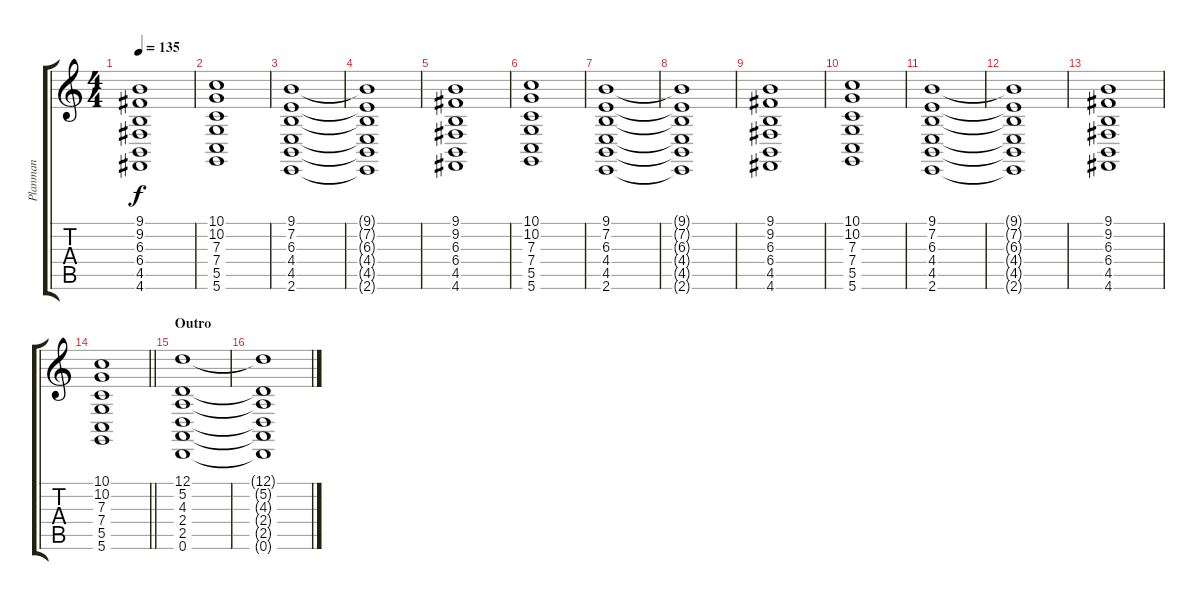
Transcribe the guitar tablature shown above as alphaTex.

\track ("Planman" "Planman") {instrument tremolostrings}
\staff {score tabs}
\tuning (D4 A3 F3 C3 G2 D2) {hide}
\ts (4 4)
\tempo 135
\clef g2
\ks c
(9.1 9.2 6.3 6.4 4.5 4.6).1{dy f} |
(10.1 10.2 7.3 7.4 5.5 5.6).1 |
(9.1 7.2 6.3 4.4 4.5 2.6).1 |
(9.1{t} 7.2{t} 6.3{t} 4.4{t} 4.5{t} 2.6{t}).1 |
(9.1 9.2 6.3 6.4 4.5 4.6).1 |
(10.1 10.2 7.3 7.4 5.5 5.6).1 |
(9.1 7.2 6.3 4.4 4.5 2.6).1 |
(9.1{t} 7.2{t} 6.3{t} 4.4{t} 4.5{t} 2.6{t}).1 |
(9.1 9.2 6.3 6.4 4.5 4.6).1 |
(10.1 10.2 7.3 7.4 5.5 5.6).1 |
(9.1 7.2 6.3 4.4 4.5 2.6).1 |
(9.1{t} 7.2{t} 6.3{t} 4.4{t} 4.5{t} 2.6{t}).1 |
(9.1 9.2 6.3 6.4 4.5 4.6).1 |
\barLineRight lightlight
(10.1 10.2 7.3 7.4 5.5 5.6).1 |
\section ("" "Outro")
(12.1 5.2 4.3 2.4 2.5 0.6).1{volume 16} |
(12.1{t} 5.2{t} 4.3{t} 2.4{t} 2.5{t} 0.6{t}).1
